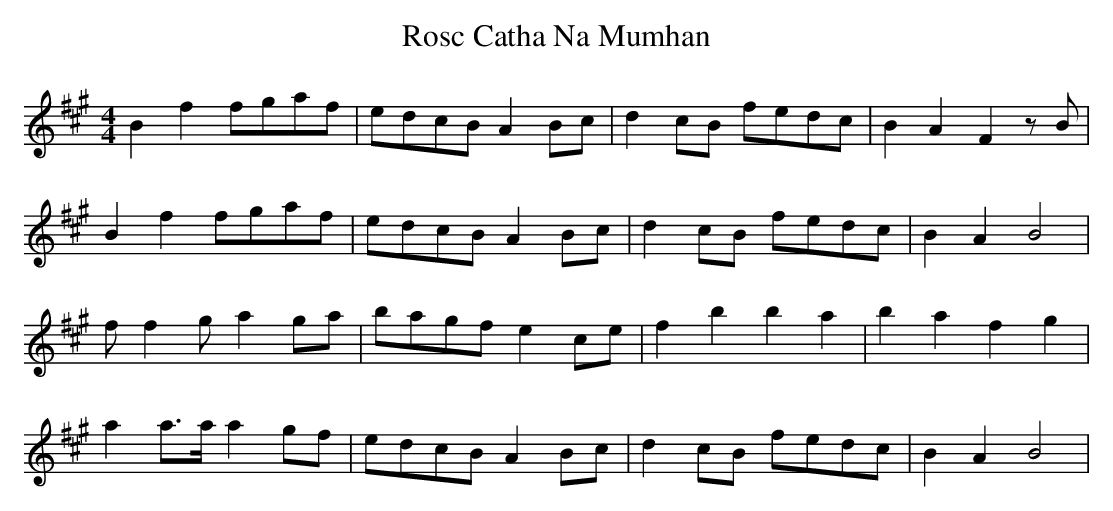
X:1
T: Rosc Catha Na Mumhan
M: 4/4
L: 1/8
K: Bdor
B2f2 fgaf|edcB A2 Bc|d2 cB fedc|B2A2 F2zB|
B2f2 fgaf|edcB A2 Bc|d2 cB fedc|B2 A2 B4|
ff2g a2ga|bagf e2ce |f2b2 b2a2 | b2a2 f2g2 |
a2a>a a2gf|edcB A2 Bc|d2 cB fedc|B2 A2 B4|
